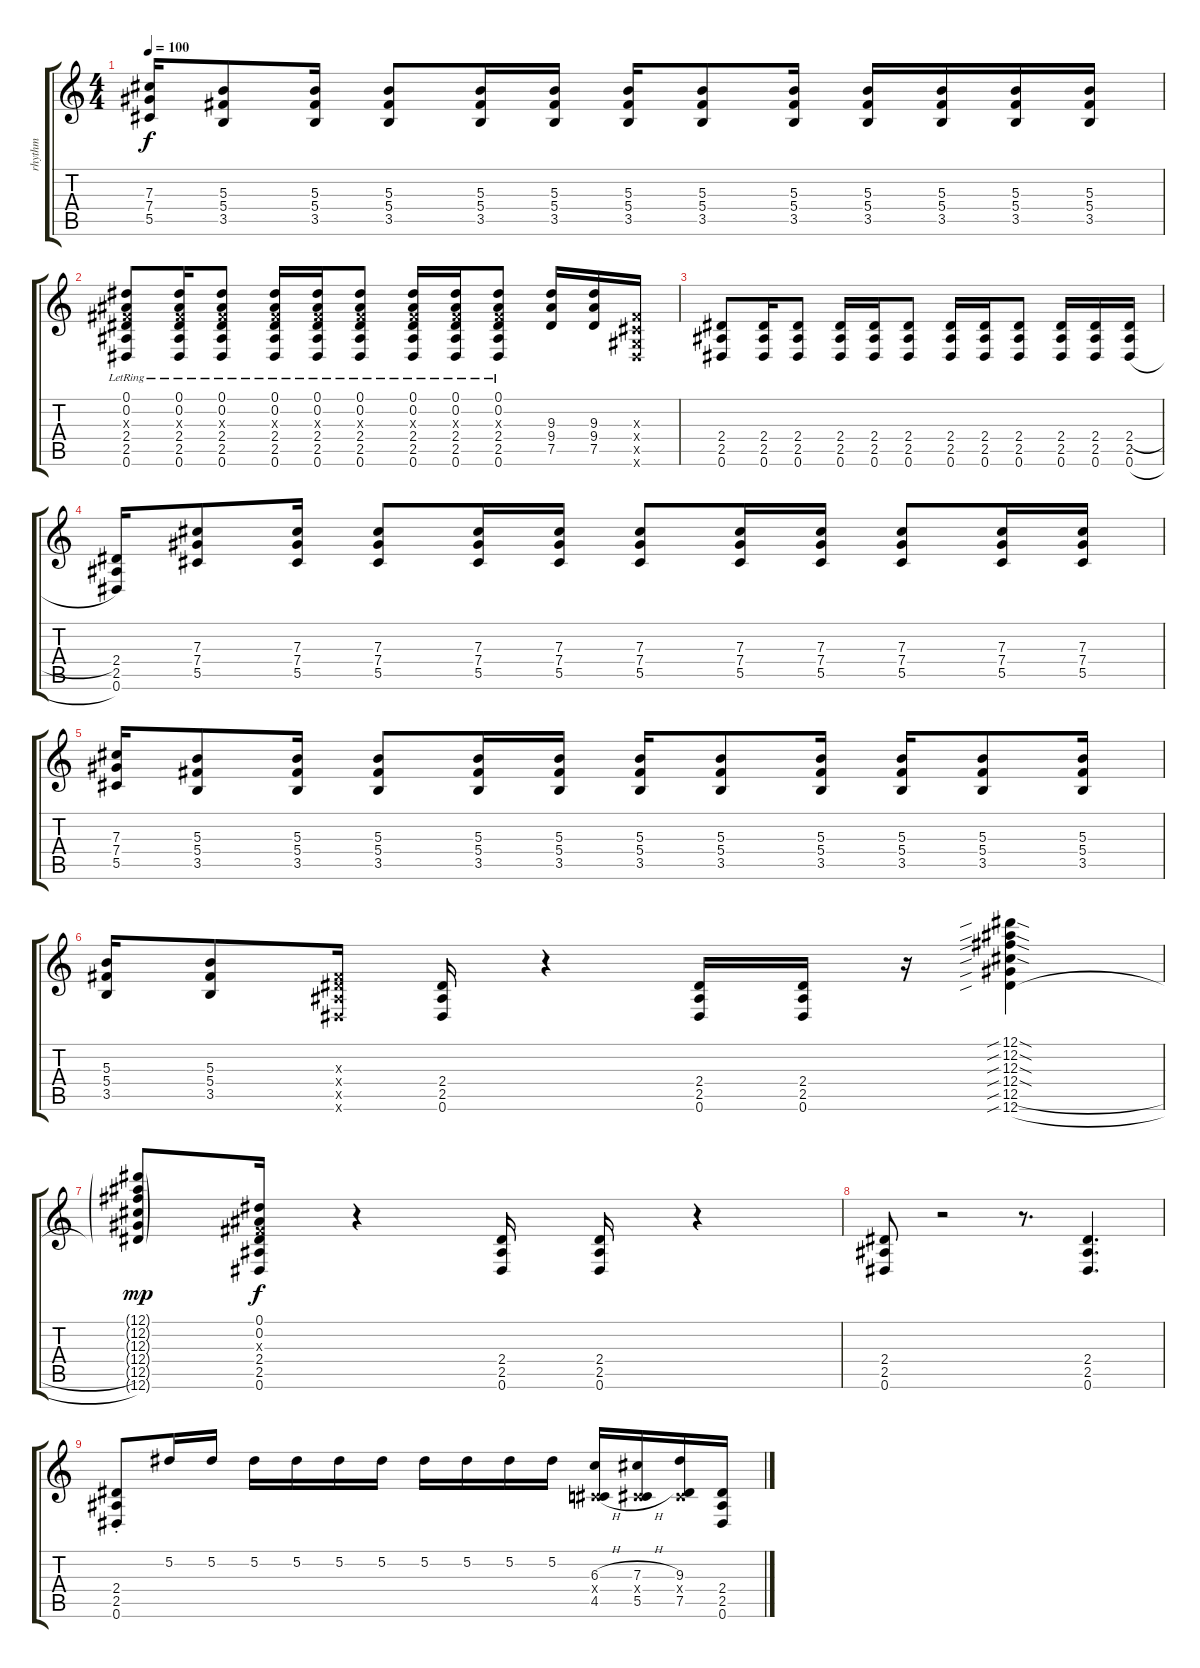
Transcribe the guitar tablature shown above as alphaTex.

\track ("rhythm" "rhythm") {instrument distortionguitar}
\staff {score tabs}
\tuning (Eb4 Bb3 Gb3 Db3 Ab2 Eb2) {hide}
\ts (4 4)
\tempo 100
\clef g2
\ks c
(7.3 7.4 5.5).16{dy f} (5.3 5.4 3.5).8 (5.3 5.4 3.5).16 (5.3 5.4 3.5).8 (5.3 5.4 3.5).16 (5.3 5.4 3.5).16 (5.3 5.4 3.5).16 (5.3 5.4 3.5).8 (5.3 5.4 3.5).16 (5.3 5.4 3.5).16 (5.3 5.4 3.5).16 (5.3 5.4 3.5).16 (5.3 5.4 3.5).16 |
(0.1{lr} 0.2{lr} 0.3{x} 2.4{lr} 2.5{lr} 0.6{lr}).8 (0.1{lr} 0.2{lr} 0.3{x} 2.4{lr} 2.5{lr} 0.6{lr}).16 (0.1{lr} 0.2{lr} 0.3{x} 2.4{lr} 2.5{lr} 0.6{lr}).8 (0.1{lr} 0.2{lr} 0.3{x} 2.4{lr} 2.5{lr} 0.6{lr}).16 (0.1{lr} 0.2{lr} 0.3{x} 2.4{lr} 2.5{lr} 0.6{lr}).16 (0.1{lr} 0.2{lr} 0.3{x} 2.4{lr} 2.5{lr} 0.6{lr}).8 (0.1{lr} 0.2{lr} 0.3{x} 2.4{lr} 2.5{lr} 0.6{lr}).16 (0.1{lr} 0.2{lr} 0.3{x} 2.4{lr} 2.5{lr} 0.6{lr}).16 (0.1{lr} 0.2{lr} 0.3{x} 2.4{lr} 2.5{lr} 0.6{lr}).8 (9.3 9.4 7.5).16 (9.3 9.4 7.5).16 (0.3{x} 0.4{x} 0.5{x} 0.6{x}).16 |
(2.4 2.5 0.6).8 (2.4 2.5 0.6).16 (2.4 2.5 0.6).8 (2.4 2.5 0.6).16 (2.4 2.5 0.6).16 (2.4 2.5 0.6).8 (2.4 2.5 0.6).16 (2.4 2.5 0.6).16 (2.4 2.5 0.6).8 (2.4 2.5 0.6).16 (2.4 2.5 0.6).16 (2.4{h} 2.5 0.6{h}).16 |
(2.4 2.5 0.6).16 (7.3 7.4 5.5).8 (7.3 7.4 5.5).16 (7.3 7.4 5.5).8 (7.3 7.4 5.5).16 (7.3 7.4 5.5).16 (7.3 7.4 5.5).8 (7.3 7.4 5.5).16 (7.3 7.4 5.5).16 (7.3 7.4 5.5).8 (7.3 7.4 5.5).16 (7.3 7.4 5.5).16 |
(7.3 7.4 5.5).16 (5.3 5.4 3.5).8 (5.3 5.4 3.5).16 (5.3 5.4 3.5).8 (5.3 5.4 3.5).16 (5.3 5.4 3.5).16 (5.3 5.4 3.5).16 (5.3 5.4 3.5).8 (5.3 5.4 3.5).16 (5.3 5.4 3.5).16 (5.3 5.4 3.5).8 (5.3 5.4 3.5).16 |
(5.3 5.4 3.5).16 (5.3 5.4 3.5).8 (0.3{x} 2.4{x} 2.5{x} 0.6{x}).16 (2.4 2.5 0.6).16 r.4 (2.4 2.5 0.6).16 (2.4 2.5 0.6).16 r.16 (12.1{sib sod} 12.2{sib sod} 12.3{sib sod} 12.4{sib sod} 12.5{sib h} 12.6{sib h}).4 |
(12.1{g} 12.2{g} 12.3{g} 12.4{g} 12.5{g} 12.6{g}).8{dy mp} (0.1 0.2 0.3{x} 2.4 2.5 0.6).16{dy f} r.4 (2.4 2.5 0.6).16 (2.4 2.5 0.6).16 r.4 |
(2.4 2.5 0.6).8 r.2 r.8{d} (2.4 2.5 0.6).4{d} |
(2.4{st} 2.5 0.6).8 5.2.16 5.2.16 5.2.16 5.2.16 5.2.16 5.2.16 5.2.16 5.2.16 5.2.16 5.2.16 (6.3{h} 0.4{x} 4.5{h}).16 (7.3{h} 0.4{x} 5.5{h}).16 (9.3 0.4{x} 7.5).16 (2.4 2.5 0.6).16
